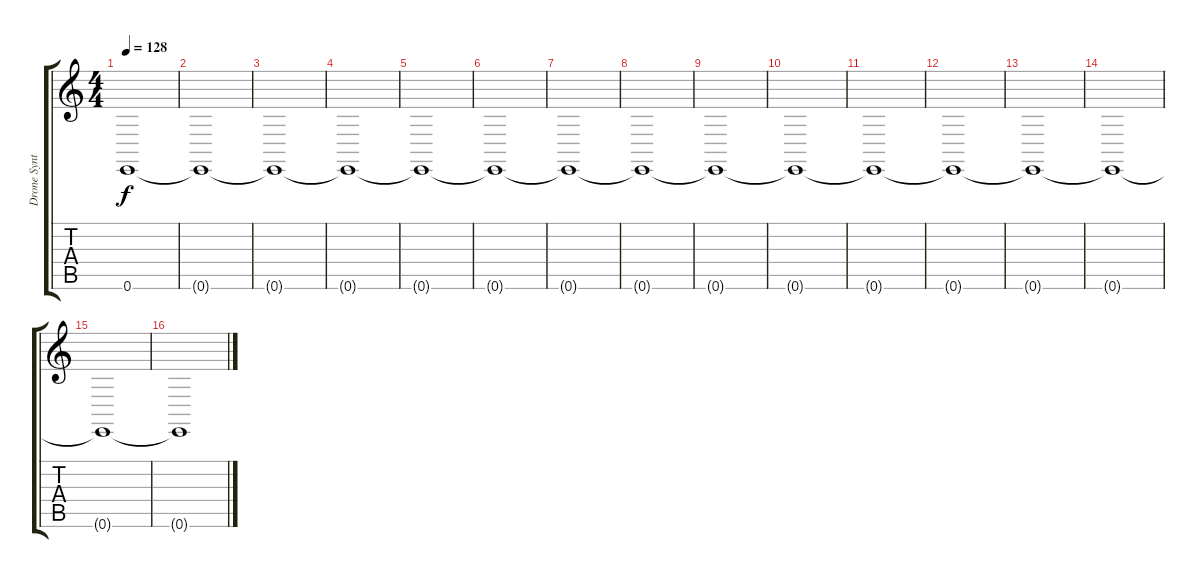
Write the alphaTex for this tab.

\track ("Drone Synth Strings" "Drone Synt") {instrument synthstrings1}
\staff {score tabs}
\tuning (E4 B3 G3 D3 A2 E2) {hide}
\ts (4 4)
\tempo 128
\clef g2
\ks c
0.6{t}.1{dy f} |
0.6{t}.1 |
0.6{t}.1 |
0.6{t}.1 |
0.6{t}.1 |
0.6{t}.1 |
0.6{t}.1 |
0.6{t}.1 |
0.6{t}.1 |
0.6{t}.1 |
0.6{t}.1 |
0.6{t}.1 |
0.6{t}.1 |
0.6{t}.1 |
0.6{t}.1 |
0.6{t}.1
